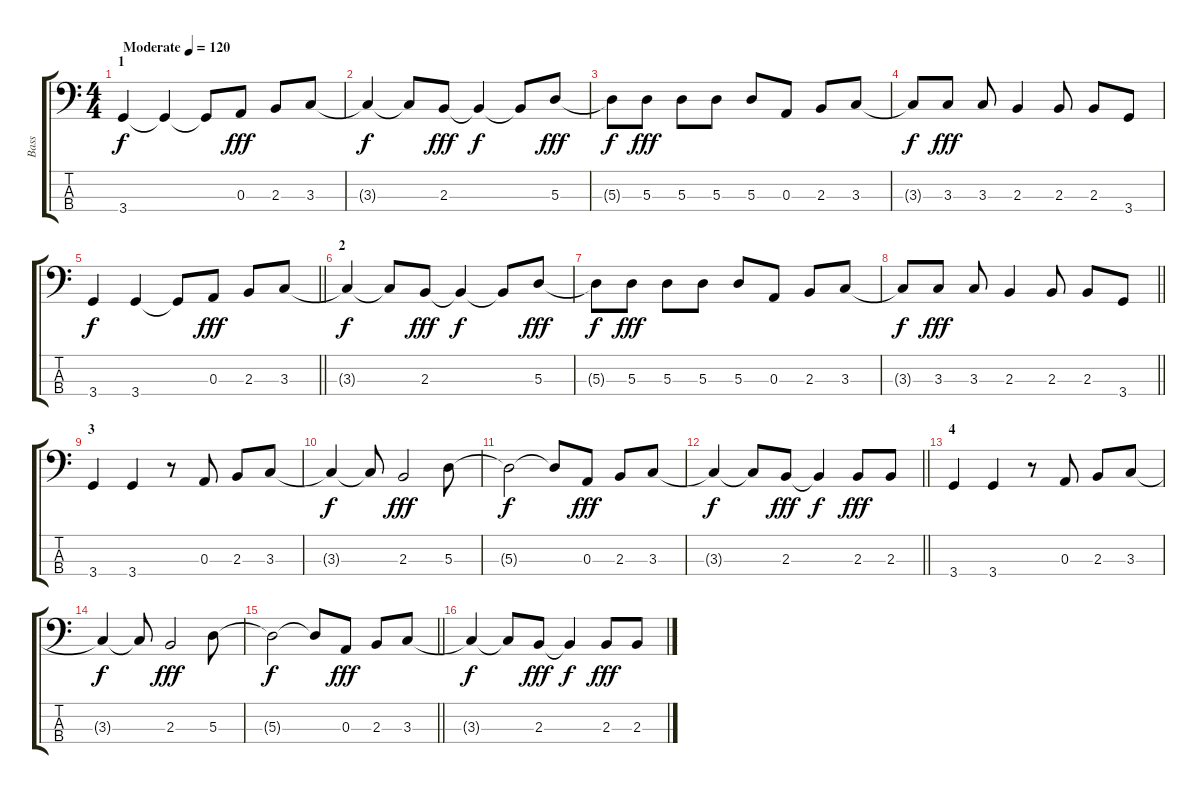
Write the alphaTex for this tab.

\track ("Bass" "Bass") {instrument electricbassfinger}
\staff {score tabs}
\tuning (G2 D2 A1 E1) {hide}
\ts (4 4)
\section ("" "1")
\tempo (120 "Moderate")
\clef f4
\ks c
3.4.4{dy f instrument electricbassfinger} 3.4{t}.4 3.4{t}.8 0.3.8{dy fff} 2.3.8 3.3.8 |
3.3{t}.4{dy f} 3.3{t}.8 2.3.8{dy fff} 2.3{t}.4{dy f} 2.3{t}.8 5.3.8{dy fff} |
5.3{t}.8{dy f} 5.3.8{dy fff} 5.3.8 5.3.8 5.3.8 0.3.8 2.3.8 3.3.8 |
3.3{t}.8{dy f} 3.3.8{dy fff} 3.3.8 2.3.4 2.3.8 2.3.8 3.4.8 |
\barLineRight lightlight
3.4.4{dy f} 3.4.4 3.4{t}.8 0.3.8{dy fff} 2.3.8 3.3.8 |
\section ("" "2")
3.3{t}.4{dy f} 3.3{t}.8 2.3.8{dy fff} 2.3{t}.4{dy f} 2.3{t}.8 5.3.8{dy fff} |
5.3{t}.8{dy f} 5.3.8{dy fff} 5.3.8 5.3.8 5.3.8 0.3.8 2.3.8 3.3.8 |
\barLineRight lightlight
3.3{t}.8{dy f} 3.3.8{dy fff} 3.3.8 2.3.4 2.3.8 2.3.8 3.4.8 |
\section ("" "3")
3.4.4 3.4.4 r.8 0.3.8 2.3.8 3.3.8 |
3.3{t}.4{dy f} 3.3{t}.8 2.3.2{dy fff} 5.3.8 |
5.3{t}.2{dy f} 5.3{t}.8 0.3.8{dy fff} 2.3.8 3.3.8 |
\barLineRight lightlight
3.3{t}.4{dy f} 3.3{t}.8 2.3.8{dy fff} 2.3{t}.4{dy f} 2.3.8{dy fff} 2.3.8 |
\section ("" "4")
3.4.4 3.4.4 r.8 0.3.8 2.3.8 3.3.8 |
3.3{t}.4{dy f} 3.3{t}.8 2.3.2{dy fff} 5.3.8 |
\barLineRight lightlight
5.3{t}.2{dy f} 5.3{t}.8 0.3.8{dy fff} 2.3.8 3.3.8 |
3.3{t}.4{dy f} 3.3{t}.8 2.3.8{dy fff} 2.3{t}.4{dy f} 2.3.8{dy fff} 2.3.8
